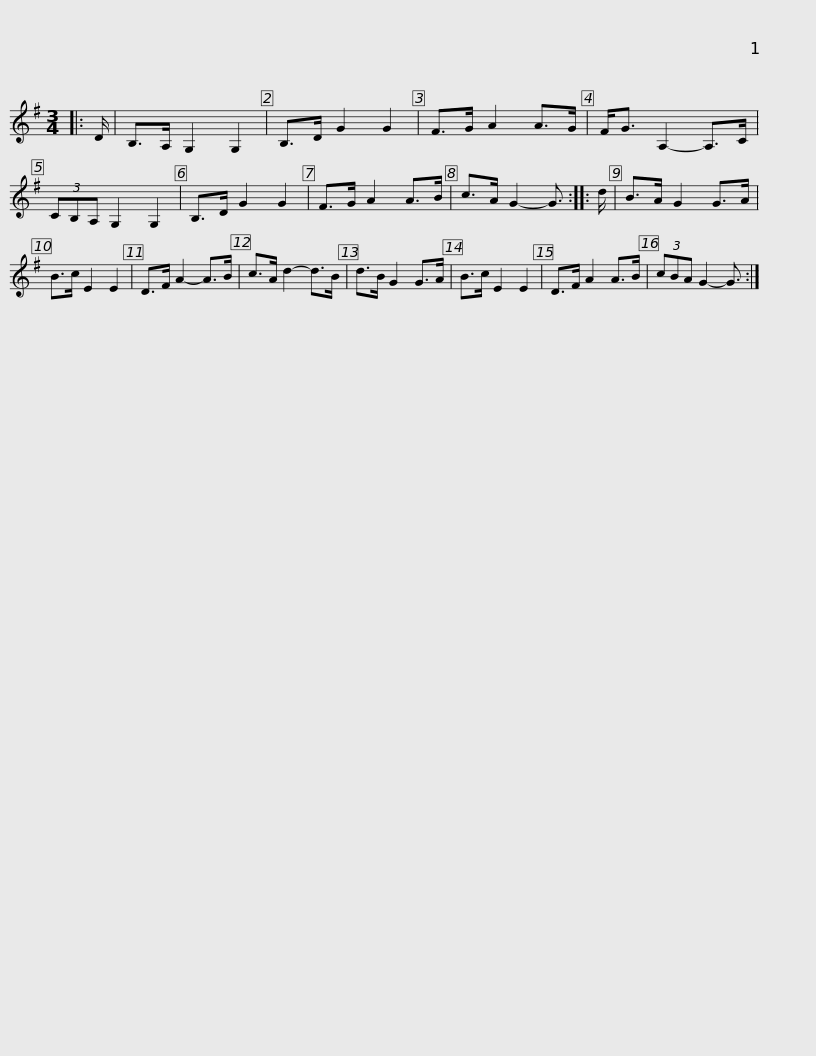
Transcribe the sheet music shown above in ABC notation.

X:1
L:1/8
M:3/4
I:linebreak $
K:G
V:1 treble
V:1
|: D/ | B,>A, G,2 G,2 | B,>D G2 G2 | F>G A2 A>G | F<G A,2- A,>C | %5
 (3CB,A, G,2 G,2 | B,>D G2 G2 | F>G A2 A>B |$ c>A G2- G3/2 :: d/ | %10
 B>A G2 G>A | B>c E2 E2 | D>F A2- A>B | c>A d2- d>B | d>B G2 G>A | %15
 B>c E2 E2 |$ D>F A2 A>B | (3cBA G2- G3/2 :| %18
